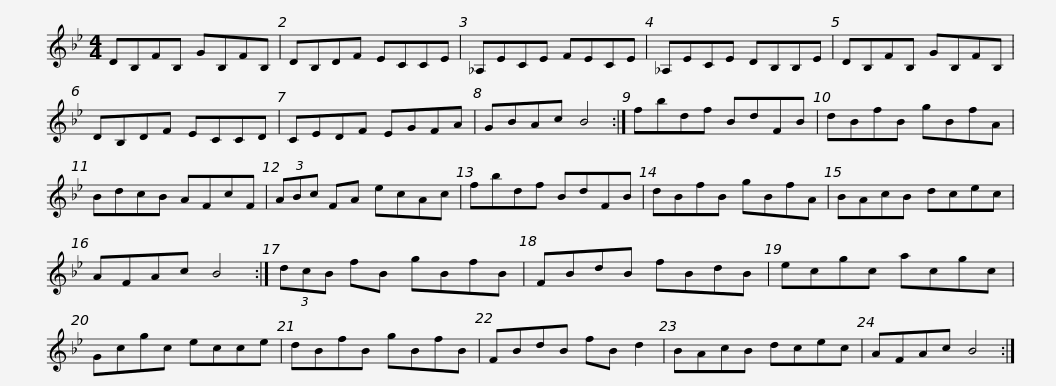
X:1
L:1/8
M:4/4
I:linebreak $
K:Gmin
V:1 treble
V:1
 DB,FB, GB,FB, | DB,DF ECCE | _A,ECE FECE | _A,ECE DB,B,E | DB,FB, GB,FB, |$ %5
 DB,DF ECCD | CEDF EGFA | GBAc B4 :| fbdf BdFB | dBfB gBfA |$ %10
 BdcB AFcF | (3ABc FA ecAc | fbdf BdFB | dBfB gBfA | BAcB dcec |$ %15
 AFAc B4 :| (3dcB fB gBfB | FBdB fBdB | ecgc acgc | Gcgc ecce |$ %20
 dBfB gBfB | FBdB fB d2 | BAcB dcec | AFAc B4 :| %24
